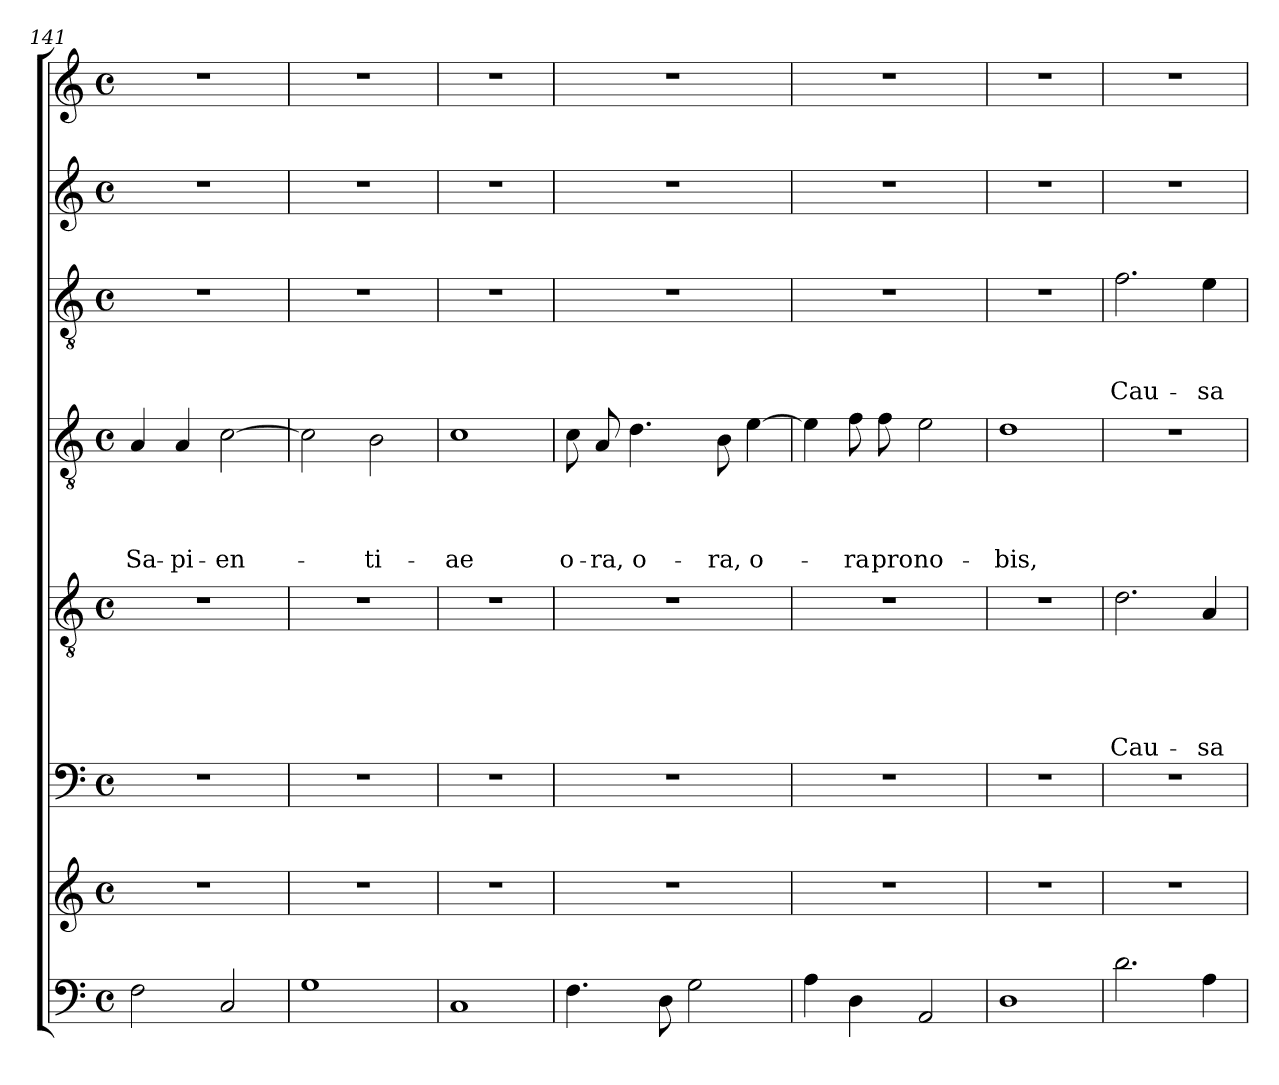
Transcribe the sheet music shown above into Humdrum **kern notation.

**kern	**kern	**kern	**kern	**text	**text	**text	**text	**text	**kern	**text	**text	**text	**text	**kern	**text	**text	**text	**kern	**kern
*part8	*part7	*part6	*part5	*part5	*part5	*part5	*part5	*part5	*part4	*part4	*part4	*part4	*part4	*part3	*part3	*part3	*part3	*part2	*part1
*staff8	*staff7	*staff6	*staff5	*staff5	*staff5	*staff5	*staff5	*staff5	*staff4	*staff4	*staff4	*staff4	*staff4	*staff3	*staff3	*staff3	*staff3	*staff2	*staff1
*clefF4	*clefG2	*clefF4	*clefGv2	*	*	*	*	*	*clefGv2	*	*	*	*	*clefGv2	*	*	*	*clefG2	*clefG2
*k[]	*k[]	*k[]	*k[]	*	*	*	*	*	*k[]	*	*	*	*	*k[]	*	*	*	*k[]	*k[]
*C:	*C:	*C:	*C:	*	*	*	*	*	*C:	*	*	*	*	*C:	*	*	*	*C:	*C:
*M4/4	*M4/4	*M4/4	*M4/4	*	*	*	*	*	*M4/4	*	*	*	*	*M4/4	*	*	*	*M4/4	*M4/4
*met(c)	*met(c)	*met(c)	*met(c)	*	*	*	*	*	*met(c)	*	*	*	*	*met(c)	*	*	*	*met(c)	*met(c)
=141	=141	=141	=141	=141	=141	=141	=141	=141	=141	=141	=141	=141	=141	=141	=141	=141	=141	=141	=141
!	!	!	!	!	!	!	!	!	!	!	!	!	!LO:LY:b	!	!	!	!	!	!
2F\	1r	1r	1r	.	.	.	.	.	4A/	.	.	.	Sa-	1r	.	.	.	1r	1r
!	!	!	!	!	!	!	!	!	!	!	!	!	!LO:LY:b	!	!	!	!	!	!
.	.	.	.	.	.	.	.	.	4A/	.	.	.	-pi-	.	.	.	.	.	.
!	!	!	!	!	!	!	!	!	!	!	!	!	!LO:LY:b	!	!	!	!	!	!
2C/	.	.	.	.	.	.	.	.	[2c\	.	.	.	-en-	.	.	.	.	.	.
=142	=142	=142	=142	=142	=142	=142	=142	=142	=142	=142	=142	=142	=142	=142	=142	=142	=142	=142	=142
1G	1r	1r	1r	.	.	.	.	.	2c\]	.	.	.	.	1r	.	.	.	1r	1r
!	!	!	!	!	!	!	!	!	!	!	!	!	!LO:LY:b	!	!	!	!	!	!
.	.	.	.	.	.	.	.	.	2B\	.	.	.	-ti-	.	.	.	.	.	.
=143	=143	=143	=143	=143	=143	=143	=143	=143	=143	=143	=143	=143	=143	=143	=143	=143	=143	=143	=143
!	!	!	!	!	!	!	!	!	!	!	!	!	!LO:LY:b	!	!	!	!	!	!
1C	1r	1r	1r	.	.	.	.	.	1c	.	.	.	-ae	1r	.	.	.	1r	1r
=144	=144	=144	=144	=144	=144	=144	=144	=144	=144	=144	=144	=144	=144	=144	=144	=144	=144	=144	=144
!	!	!	!	!	!	!	!	!	!	!	!	!	!LO:LY:b	!	!	!	!	!	!
4.F\	1r	1r	1r	.	.	.	.	.	8c\	.	.	.	o-	1r	.	.	.	1r	1r
!	!	!	!	!	!	!	!	!	!	!	!	!	!LO:LY:b	!	!	!	!	!	!
.	.	.	.	.	.	.	.	.	8A/	.	.	.	-ra,	.	.	.	.	.	.
!	!	!	!	!	!	!	!	!	!	!	!	!	!LO:LY:b	!	!	!	!	!	!
.	.	.	.	.	.	.	.	.	4.d\	.	.	.	o-	.	.	.	.	.	.
8D\	.	.	.	.	.	.	.	.	.	.	.	.	.	.	.	.	.	.	.
2G\	.	.	.	.	.	.	.	.	.	.	.	.	.	.	.	.	.	.	.
!	!	!	!	!	!	!	!	!	!	!	!	!	!LO:LY:b	!	!	!	!	!	!
.	.	.	.	.	.	.	.	.	8B\	.	.	.	-ra,	.	.	.	.	.	.
!	!	!	!	!	!	!	!	!	!	!	!	!	!LO:LY:b	!	!	!	!	!	!
.	.	.	.	.	.	.	.	.	[4e\	.	.	.	o-	.	.	.	.	.	.
!!LO:LB:g=z
=145	=145	=145	=145	=145	=145	=145	=145	=145	=145	=145	=145	=145	=145	=145	=145	=145	=145	=145	=145
4A\	1r	1r	1r	.	.	.	.	.	4e\]	.	.	.	.	1r	.	.	.	1r	1r
!	!	!	!	!	!	!	!	!	!	!	!	!	!LO:LY:b	!	!	!	!	!	!
4D\	.	.	.	.	.	.	.	.	8f\	.	.	.	-ra	.	.	.	.	.	.
!	!	!	!	!	!	!	!	!	!	!	!	!	!LO:LY:b	!	!	!	!	!	!
.	.	.	.	.	.	.	.	.	8f\	.	.	.	pro	.	.	.	.	.	.
!	!	!	!	!	!	!	!	!	!	!	!	!	!LO:LY:b	!	!	!	!	!	!
2AA/	.	.	.	.	.	.	.	.	2e\	.	.	.	no-	.	.	.	.	.	.
=146	=146	=146	=146	=146	=146	=146	=146	=146	=146	=146	=146	=146	=146	=146	=146	=146	=146	=146	=146
!	!	!	!	!	!	!	!	!	!	!	!	!	!LO:LY:b	!	!	!	!	!	!
1D	1r	1r	1r	.	.	.	.	.	1d	.	.	.	-bis,	1r	.	.	.	1r	1r
=147	=147	=147	=147	=147	=147	=147	=147	=147	=147	=147	=147	=147	=147	=147	=147	=147	=147	=147	=147
!	!	!	!	!	!	!	!	!LO:LY:b	!	!	!	!	!	!	!	!	!LO:LY:b	!	!
2.d\	1r	1r	2.d\	.	.	.	.	Cau-	1r	.	.	.	.	2.f\	.	.	Cau-	1r	1r
!	!	!	!	!	!	!	!	!LO:LY:b	!	!	!	!	!	!	!	!	!LO:LY:b	!	!
4A\	.	.	4A/	.	.	.	.	-sa	.	.	.	.	.	4e\	.	.	-sa	.	.
=	=	=	=	=	=	=	=	=	=	=	=	=	=	=	=	=	=	=	=
*-	*-	*-	*-	*-	*-	*-	*-	*-	*-	*-	*-	*-	*-	*-	*-	*-	*-	*-	*-
